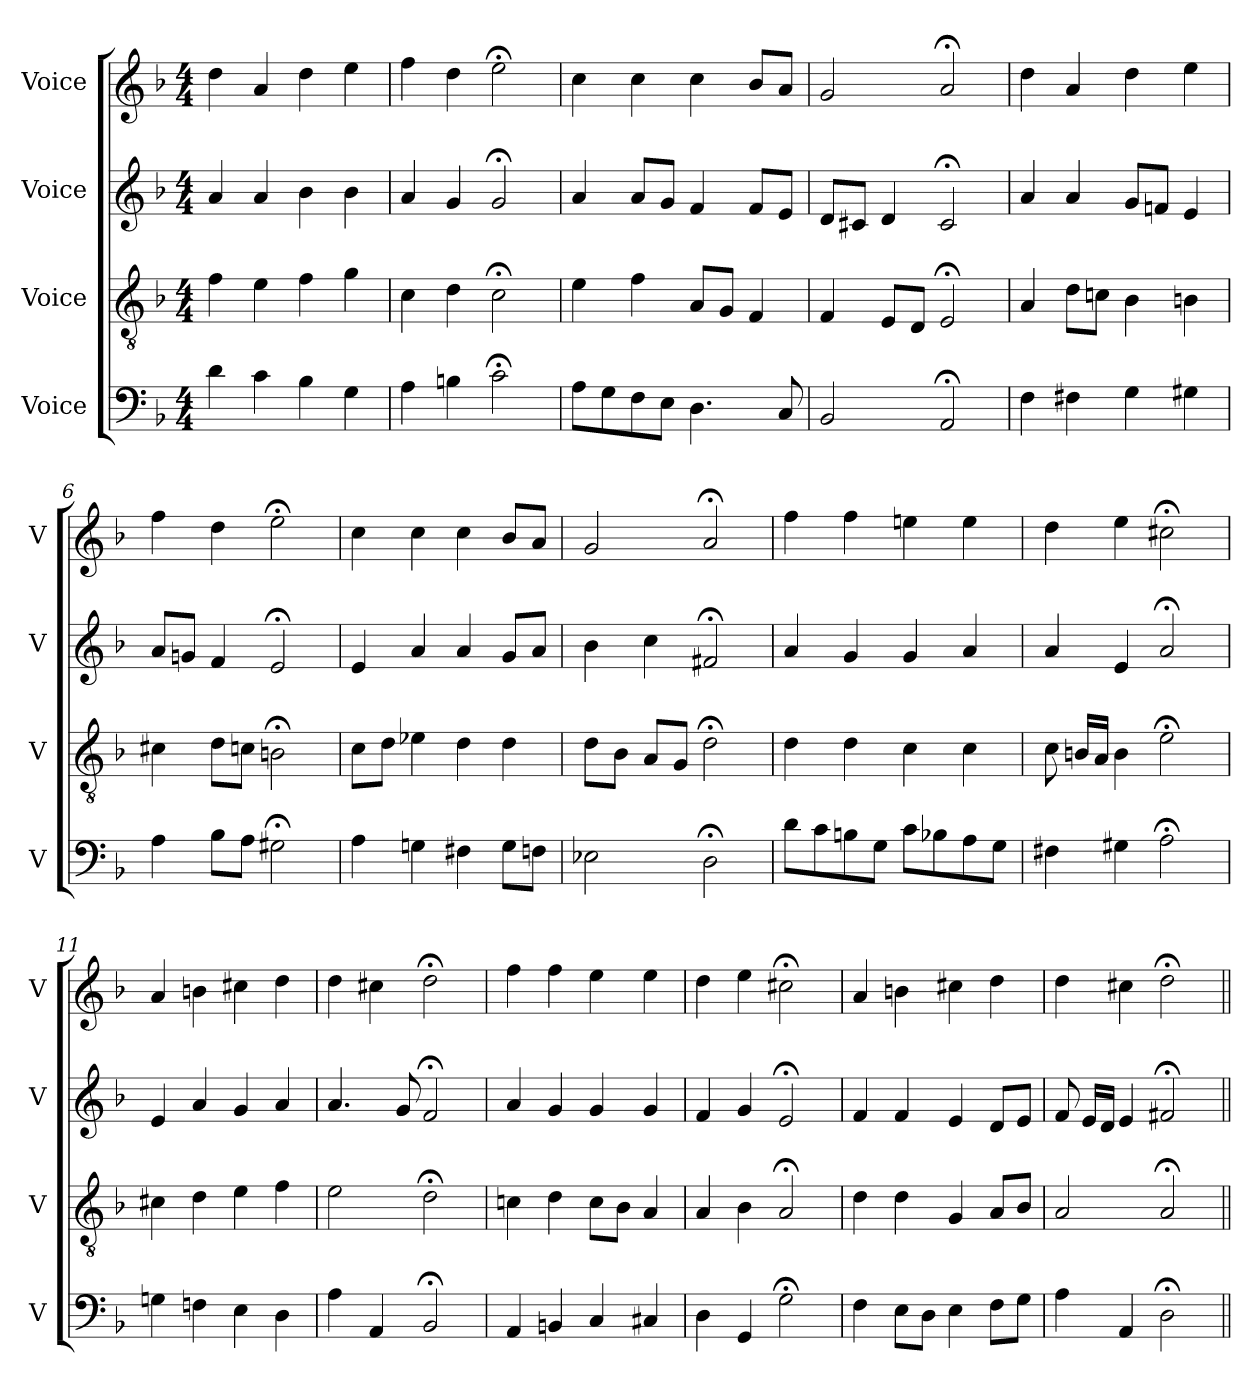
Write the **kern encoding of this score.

**kern	**kern	**kern	**kern
*part4	*part3	*part2	*part1
*staff4	*staff3	*staff2	*staff1
*I"Voice	*I"Voice	*I"Voice	*I"Voice
*I'V	*I'V	*I'V	*I'V
*clefF4	*clefGv2	*clefG2	*clefG2
*k[b-]	*k[b-]	*k[b-]	*k[b-]
*M4/4	*M4/4	*M4/4	*M4/4
=1	=1	=1	=1
4d\	4f\	4a/	4dd\
4c\	4e\	4a/	4a/
4B-\	4f\	4b-\	4dd\
4G\	4g\	4b-\	4ee\
=2	=2	=2	=2
4A\	4c\	4a/	4ff\
4Bn\	4d\	4g/	4dd\
2c;<\	2c;<\	2g;</	2ee;<\
=3	=3	=3	=3
8A\L	4e\	4a/	4cc\
8G\	.	.	.
8F\	4f\	8a/L	4cc\
8E\J	.	8g/J	.
4.D\	8A/L	4f/	4cc\
.	8G/J	.	.
.	4F/	8f/L	8b-/L
8C/	.	8e/J	8a/J
=4	=4	=4	=4
2BB-/	4F/	8d/L	2g/
.	.	8c#X/J	.
.	8E/L	4d/	.
.	8D/J	.	.
2AA;</	2E;</	2c#;</	2a;</
=5	=5	=5	=5
4F\	4A/	4a/	4dd\
4F#X\	8d\L	4a/	4a/
.	8cn\J	.	.
4G\	4B-\	8g/L	4dd\
.	.	8fn/J	.
4G#X\	4Bn\	4e/	4ee\
=6	=6	=6	=6
4A\	4c#X\	8a/L	4ff\
.	.	8gn/J	.
8B-\L	8d\L	4f/	4dd\
8A\J	8cn\J	.	.
2G#X;<\	2Bn;<\	2e;</	2ee;<\
!!LO:LB:g=z
=7	=7	=7	=7
4A\	8c\L	4e/	4cc\
.	8d\J	.	.
4Gn\	4e-X\	4a/	4cc\
4F#X\	4d\	4a/	4cc\
8G\L	4d\	8g/L	8b-/L
8Fn\J	.	8a/J	8a/J
=8	=8	=8	=8
2E-X\	8d\L	4b-\	2g/
.	8B-\J	.	.
.	8A/L	4cc\	.
.	8G/J	.	.
2D;<\	2d;<\	2f#X;</	2a;</
=9	=9	=9	=9
8d\L	4d\	4a/	4ff\
8c\	.	.	.
8Bn\	4d\	4g/	4ff\
8G\J	.	.	.
8c\L	4c\	4g/	4een\
8B-X\	.	.	.
8A\	4c\	4a/	4ee\
8G\J	.	.	.
=10	=10	=10	=10
4F#X\	8c\	4a/	4dd\
.	16Bn/LL	.	.
.	16A/JJ	.	.
4G#X\	4B\	4e/	4ee\
2A;<\	2e;<\	2a;</	2cc#X;<\
=11	=11	=11	=11
4Gn\	4c#X\	4e/	4a/
4Fn\	4d\	4a/	4bn\
4E\	4e\	4g/	4cc#X\
4D\	4f\	4a/	4dd\
=12	=12	=12	=12
4A\	2e\	4.a/	4dd\
4AA/	.	.	4cc#X\
.	.	8g/	.
2BB-;</	2d;<\	2f;</	2dd;<\
!!LO:LB:g=z
=13	=13	=13	=13
4AA/	4cn\	4a/	4ff\
4BBn/	4d\	4g/	4ff\
4C/	8c\L	4g/	4ee\
.	8B-\J	.	.
4C#X/	4A/	4g/	4ee\
=14	=14	=14	=14
4D\	4A/	4f/	4dd\
4GG/	4B-\	4g/	4ee\
2G;<\	2A;</	2e;</	2cc#X;<\
=15	=15	=15	=15
4F\	4d\	4f/	4a/
8E\L	4d\	4f/	4bn\
8D\J	.	.	.
4E\	4G/	4e/	4cc#X\
8F\L	8A/L	8d/L	4dd\
8G\J	8B-/J	8e/J	.
=16	=16	=16	=16
4A\	2A/	8f/	4dd\
.	.	16e/LL	.
.	.	16d/JJ	.
4AA/	.	4e/	4cc#X\
2D;<\	2A;</	2f#X;</	2dd;<\
=||	=||	=||	=||
*-	*-	*-	*-
